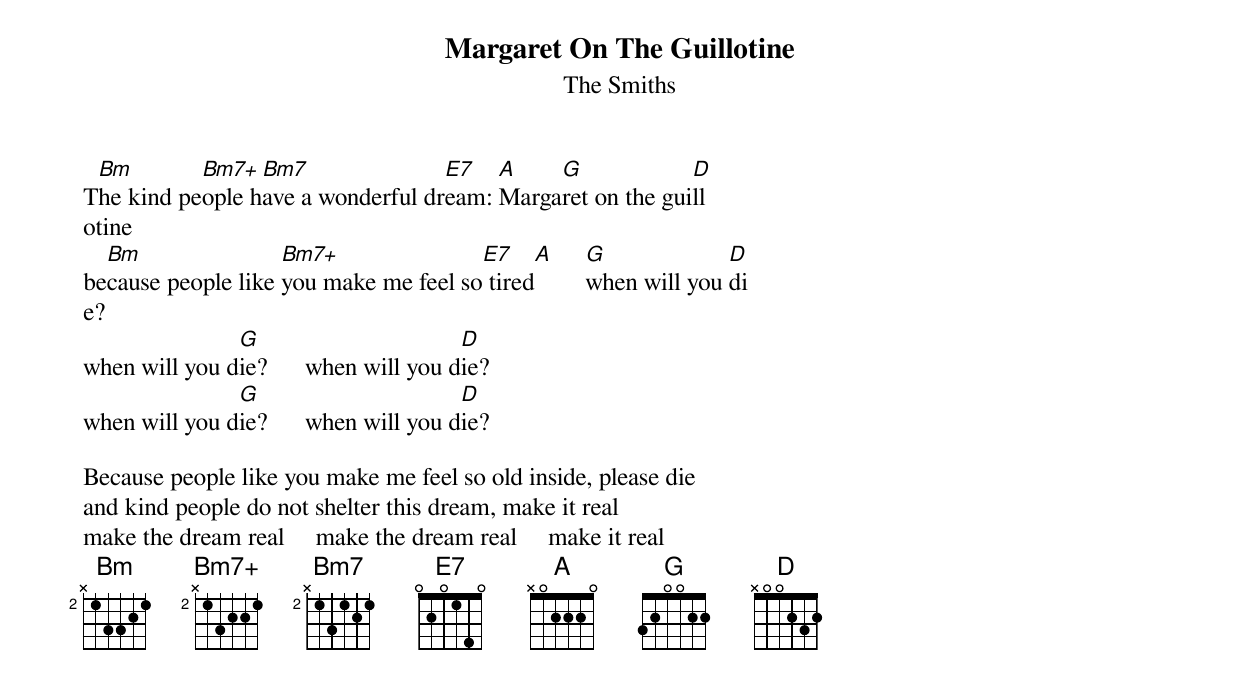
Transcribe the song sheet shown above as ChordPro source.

{t: Margaret On The Guillotine}
{st:The Smiths}
{define: Bm   base-fret 2 frets x 1 3 3 2 1}
{define: Bm7+ base-fret 2 frets x 1 3 2 2 1}
{define: Bm7  base-fret 2 frets x 1 3 1 2 1}
{define: E7   base-fret 0 frets 0 2 0 1 4 0}
{define: A    base-fret 0 frets x 0 2 2 2 0}
{define: G    base-fret 0 frets 3 2 0 0 2 2}
{define: D    base-fret 0 frets x 0 0 2 3 2}

T[Bm]he kind pe[Bm7+]ople h[Bm7]ave a wonderful dr[E7]eam: [A]Marga[G]ret on the gui[D]ll
otine
be[Bm]cause people like [Bm7+]you make me feel so[E7] tired[A]     [G]when will you [D]di
e?
when will you d[G]ie?      when will you d[D]ie?
when will you d[G]ie?      when will you d[D]ie?

Because people like you make me feel so old inside, please die
and kind people do not shelter this dream, make it real
make the dream real     make the dream real     make it real
